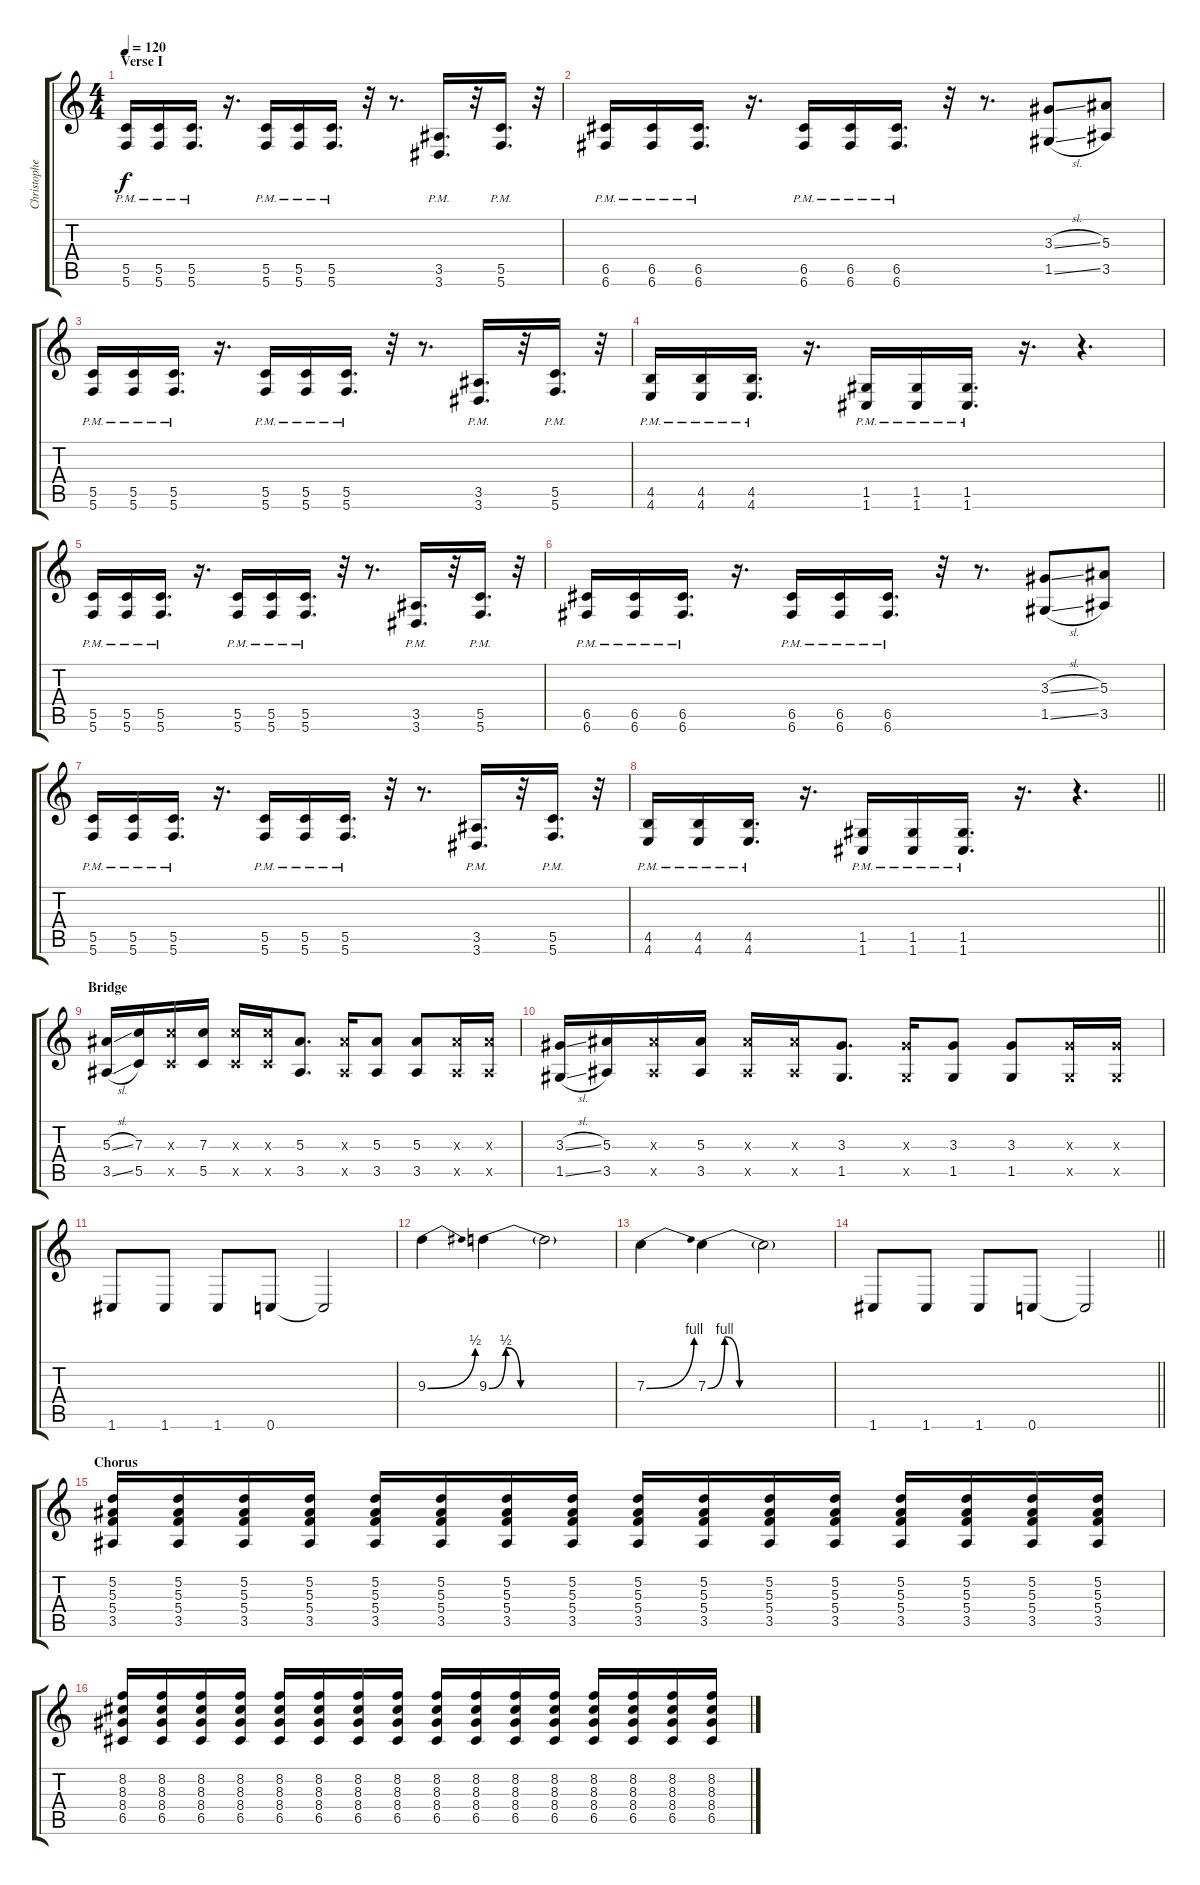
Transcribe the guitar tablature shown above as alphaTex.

\track ("Christopher Amott (Rythm Guitar II)" "Christophe") {instrument overdrivenguitar}
\staff {score tabs}
\tuning (D4 A3 F3 C3 G2 C2) {hide}
\ts (4 4)
\section ("" "Verse I")
\tempo 120
\clef g2
\ks c
(5.5{pm} 5.6{pm}).16{dy f volume 13 balance 16 instrument overdrivenguitar} (5.5{pm} 5.6{pm}).16 (5.5{pm} 5.6{pm}).16{d} r.16{d} (5.5{pm} 5.6{pm}).16 (5.5{pm} 5.6{pm}).16 (5.5{pm} 5.6{pm}).16{d} r.32 r.8{d} (3.5{pm} 3.6{pm}).16{d} r.32 (5.5{pm} 5.6{pm}).16{d} r.32 |
(6.5{pm} 6.6{pm}).16 (6.5{pm} 6.6{pm}).16 (6.5{pm} 6.6{pm}).16{d} r.16{d} (6.5{pm} 6.6{pm}).16 (6.5{pm} 6.6{pm}).16 (6.5{pm} 6.6{pm}).16{d} r.32 r.8{d} (3.3{sl} 1.5{sl}).8{volume 10} (5.3 3.5).8 |
(5.5{pm} 5.6{pm}).16{volume 13} (5.5{pm} 5.6{pm}).16 (5.5{pm} 5.6{pm}).16{d} r.16{d} (5.5{pm} 5.6{pm}).16 (5.5{pm} 5.6{pm}).16 (5.5{pm} 5.6{pm}).16{d} r.32 r.8{d} (3.5{pm} 3.6{pm}).16{d} r.32 (5.5{pm} 5.6{pm}).16{d} r.32 |
(4.5{pm} 4.6{pm}).16 (4.5{pm} 4.6{pm}).16 (4.5{pm} 4.6{pm}).16{d} r.16{d} (1.5{pm} 1.6{pm}).16 (1.5{pm} 1.6{pm}).16 (1.5{pm} 1.6{pm}).16{d} r.16{d} r.4{d} |
(5.5{pm} 5.6{pm}).16 (5.5{pm} 5.6{pm}).16 (5.5{pm} 5.6{pm}).16{d} r.16{d} (5.5{pm} 5.6{pm}).16 (5.5{pm} 5.6{pm}).16 (5.5{pm} 5.6{pm}).16{d} r.32 r.8{d} (3.5{pm} 3.6{pm}).16{d} r.32 (5.5{pm} 5.6{pm}).16{d} r.32 |
(6.5{pm} 6.6{pm}).16 (6.5{pm} 6.6{pm}).16 (6.5{pm} 6.6{pm}).16{d} r.16{d} (6.5{pm} 6.6{pm}).16 (6.5{pm} 6.6{pm}).16 (6.5{pm} 6.6{pm}).16{d} r.32 r.8{d} (3.3{sl} 1.5{sl}).8{volume 10} (5.3 3.5).8 |
(5.5{pm} 5.6{pm}).16{volume 13} (5.5{pm} 5.6{pm}).16 (5.5{pm} 5.6{pm}).16{d} r.16{d} (5.5{pm} 5.6{pm}).16 (5.5{pm} 5.6{pm}).16 (5.5{pm} 5.6{pm}).16{d} r.32 r.8{d} (3.5{pm} 3.6{pm}).16{d} r.32 (5.5{pm} 5.6{pm}).16{d} r.32 |
\barLineRight lightlight
(4.5{pm} 4.6{pm}).16 (4.5{pm} 4.6{pm}).16 (4.5{pm} 4.6{pm}).16{d} r.16{d} (1.5{pm} 1.6{pm}).16 (1.5{pm} 1.6{pm}).16 (1.5{pm} 1.6{pm}).16{d} r.16{d} r.4{d} |
\section ("" "Bridge")
(5.3{sl} 3.5{sl}).16 (7.3 5.5).16 (7.3{x} 5.5{x}).16 (7.3 5.5).16 (7.3{x} 5.5{x}).16 (7.3{x} 5.5{x}).16 (5.3 3.5).8{d} (5.3{x} 3.5{x}).16 (5.3 3.5).8 (5.3 3.5).8 (5.3{x} 3.5{x}).16 (5.3{x} 3.5{x}).16 |
(3.3{sl} 1.5{sl}).16 (5.3 3.5).16 (5.3{x} 3.5{x}).16 (5.3 3.5).16 (5.3{x} 3.5{x}).16 (5.3{x} 3.5{x}).16 (3.3 1.5).8{d} (3.3{x} 1.5{x}).16 (3.3 1.5).8 (3.3 1.5).8 (3.3{x} 1.5{x}).16 (3.3{x} 1.5{x}).16 |
1.6.8 1.6.8 1.6.8 0.6.8 0.6{t}.2 |
9.3{be (bend 0 0 60 2)}.4 9.3{be (custom 0 0 8 2 15 0 60 0)}.4 9.3{t}.2 |
7.3{be (bend 0 0 60 4)}.4 7.3{be (custom 0 0 8 4 15 0 60 0)}.4 7.3{t}.2 |
\barLineRight lightlight
1.6.8 1.6.8 1.6.8 0.6.8 0.6{t}.2 |
\section ("" "Chorus")
(5.2 5.3 5.4 3.5).16{volume 12 balance 16 instrument overdrivenguitar} (5.2 5.3 5.4 3.5).16 (5.2 5.3 5.4 3.5).16 (5.2 5.3 5.4 3.5).16 (5.2 5.3 5.4 3.5).16 (5.2 5.3 5.4 3.5).16 (5.2 5.3 5.4 3.5).16 (5.2 5.3 5.4 3.5).16 (5.2 5.3 5.4 3.5).16 (5.2 5.3 5.4 3.5).16 (5.2 5.3 5.4 3.5).16 (5.2 5.3 5.4 3.5).16 (5.2 5.3 5.4 3.5).16 (5.2 5.3 5.4 3.5).16 (5.2 5.3 5.4 3.5).16 (5.2 5.3 5.4 3.5).16 |
(8.2 8.3 8.4 6.5).16 (8.2 8.3 8.4 6.5).16 (8.2 8.3 8.4 6.5).16 (8.2 8.3 8.4 6.5).16 (8.2 8.3 8.4 6.5).16 (8.2 8.3 8.4 6.5).16 (8.2 8.3 8.4 6.5).16 (8.2 8.3 8.4 6.5).16 (8.2 8.3 8.4 6.5).16 (8.2 8.3 8.4 6.5).16 (8.2 8.3 8.4 6.5).16 (8.2 8.3 8.4 6.5).16 (8.2 8.3 8.4 6.5).16 (8.2 8.3 8.4 6.5).16 (8.2 8.3 8.4 6.5).16 (8.2 8.3 8.4 6.5).16
